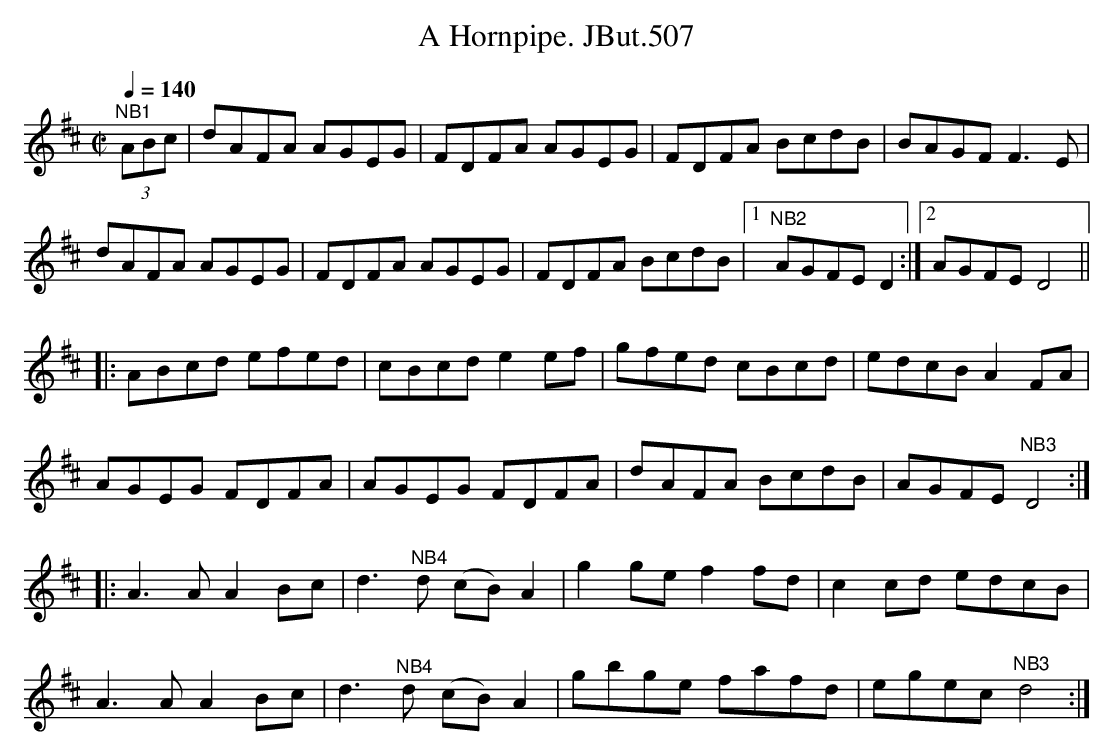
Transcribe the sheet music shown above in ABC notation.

X:1
T:Hornpipe. JBut.507, A
M:C|
L:1/8
Q:1/4=140
K:D
"^NB1"(3ABc|dAFA AGEG|FDFA AGEG|FDFA BcdB|BAGF F3E|
dAFA AGEG|FDFA AGEG|FDFA BcdB|1 "^NB2"AGFE D2:|2AGFE D4||
|:ABcd efed|cBcd e2ef|gfed cBcd|edcB A2FA|
AGEG FDFA|AGEG FDFA|dAFA BcdB|AGFE "^NB3"D4:|
|:A3AA2Bc|d3"^NB4"d (cB)A2|g2gef2fd|c2cd edcB|
A3AA2Bc|d3"^NB4" d (cB)A2|gbge fafd|egec "^NB3"d4:|
